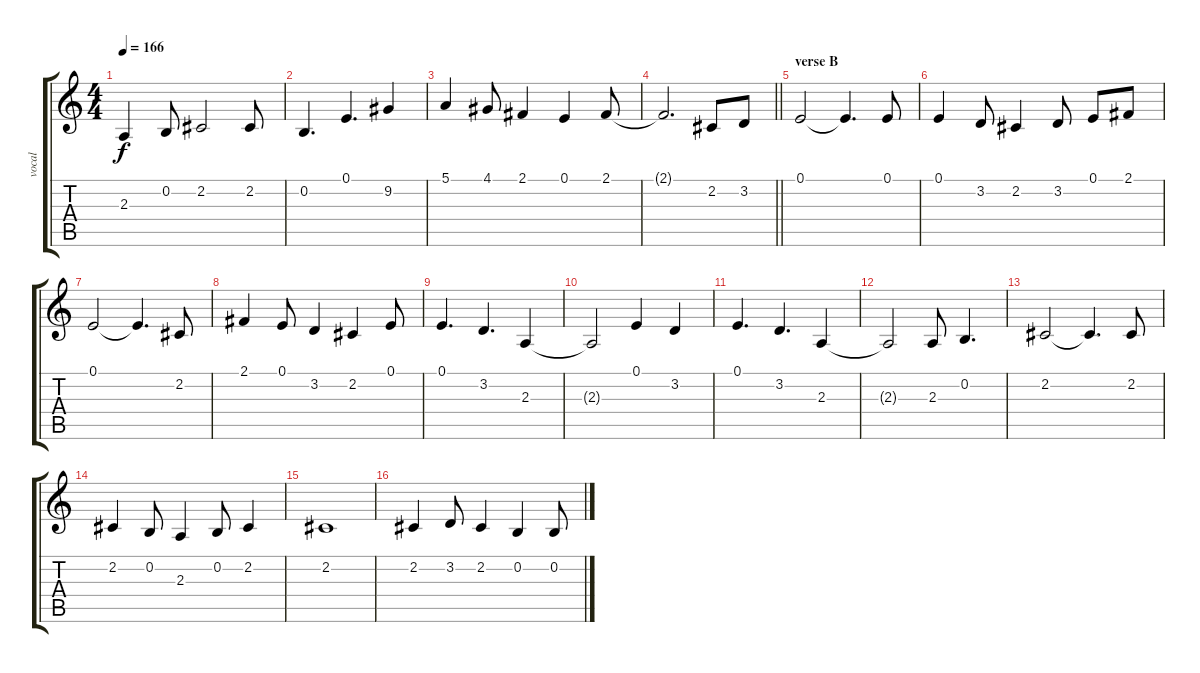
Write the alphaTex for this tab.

\track ("vocal" "vocal") {instrument violin}
\staff {score tabs}
\tuning (E4 B3 G3 D3 A2 E2) {hide}
\ts (4 4)
\tempo 166
\clef g2
\ks c
2.3.4{dy f} 0.2.8 2.2.2 2.2.8 |
0.2.4{d} 0.1.4{d} 9.2.4 |
5.1.4 4.1.8 2.1.4 0.1.4 2.1.8 |
\barLineRight lightlight
2.1{t}.2{d} 2.2.8 3.2.8 |
\section ("" "verse B")
0.1.2 0.1{t}.4{d} 0.1.8 |
0.1.4 3.2.8 2.2.4 3.2.8 0.1.8 2.1.8 |
0.1.2 0.1{t}.4{d} 2.2.8 |
2.1.4 0.1.8 3.2.4 2.2.4 0.1.8 |
0.1.4{d} 3.2.4{d} 2.3.4 |
2.3{t}.2 0.1.4 3.2.4 |
0.1.4{d} 3.2.4{d} 2.3.4 |
2.3{t}.2 2.3.8 0.2.4{d} |
2.2.2 2.2{t}.4{d} 2.2.8 |
2.2.4 0.2.8 2.3.4 0.2.8 2.2.4 |
2.2.1 |
2.2.4 3.2.8 2.2.4 0.2.4 0.2.8
